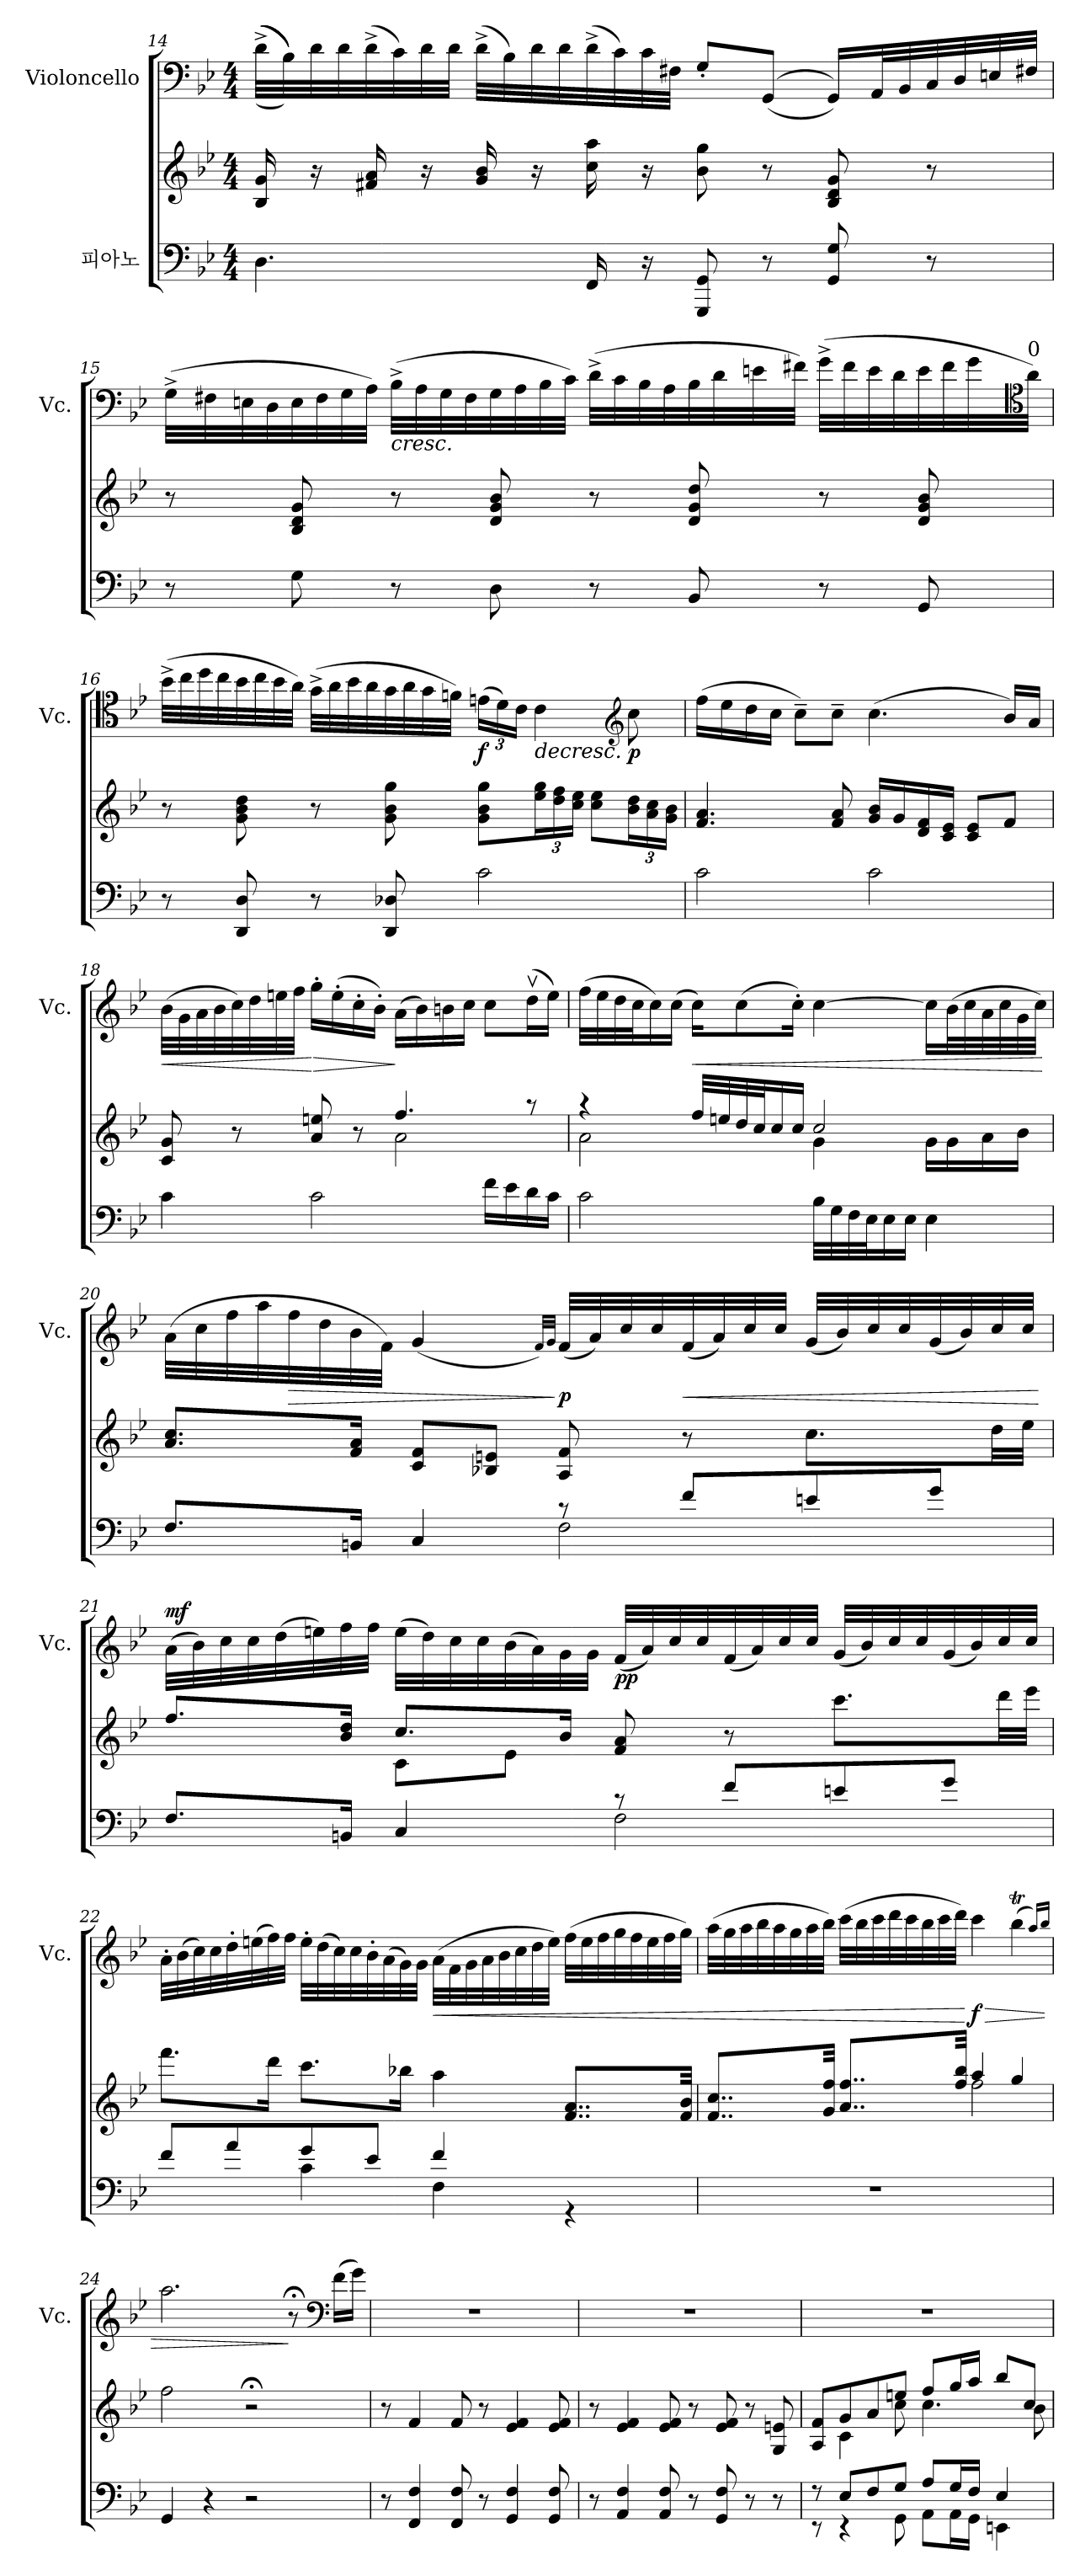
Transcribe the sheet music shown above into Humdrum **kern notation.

**kern	**kern	**kern	**dynam
*part2	*part2	*part1	*part1
*staff3	*staff2	*staff1	*staff1
*I"피아노	*	*I"Violoncello	*
*	*	*I'Vc.	*
!!LO:LB:g=z
*clefF4	*clefG2	*clefF4	*
*k[b-e-]	*k[b-e-]	*k[b-e-]	*
*M4/4	*M4/4	*M4/4	*
=14	=14	=14	=14
4.D\	16B-/ 16g/	((((32d^\LLL	.
.	.	32B-\))))	.
.	16r	32d\	.
.	.	32d\	.
.	16f#X/ 16a/	(32d^\	.
.	.	32c\)	.
.	16r	32d\	.
.	.	32d\JJJ	.
.	16g/ 16b-/	(32d^\LLL	.
.	.	32B-\)	.
.	16r	32d\	.
.	.	32d\	.
16FF/	16cc\ 16aa\	(32d^\	.
.	.	32c\)	.
16r	16r	32c\	.
.	.	32F#X\JJJ	.
8GGG/ 8GG/	8b-\ 8gg\	8G'/L	.
8r	8r	((8GG/J	.
8GG/ 8G/	8B-/ 8d/ 8g/	16GG/LL))	.
.	.	32AA/L	.
.	.	32BB-/	.
8r	8r	32C/	.
.	.	32D/	.
.	.	32En/	.
.	.	32F#X/JJJ	.
!!LO:LB:g=z
=15	=15	=15	=15
8r	8r	(32G^\LLL	.
.	.	32F#X\	.
.	.	32En\	.
.	.	32D\	.
8G\	8B-/ 8d/ 8g/	32E\	.
.	.	32F#\	.
.	.	32G\	.
.	.	32A\JJJ)	.
!	!	!	!LO:HP:b
8r	8r	(32B-^\LLL	<
.	.	32A\	.
.	.	32G\	.
.	.	32F#\	.
8D\	8d/ 8g/ 8b-/	32G\	.
.	.	32A\	.
.	.	32B-\	.
.	.	32c\JJJ)	.
8r	8r	(32d^\LLL	.
.	.	32c\	.
.	.	32B-\	.
.	.	32A\	.
8BB-/	8d/ 8g/ 8dd/	32B-\	.
.	.	32d\	.
.	.	32en\	.
.	.	32f#X\JJJ)	.
8r	8r	(32g^\LLL	.
.	.	32f#\	.
.	.	32e\	.
.	.	32d\	.
8GG/	8d/ 8g/ 8b-/	32e\	.
.	.	32f#\	.
.	.	32g\	.
*	*	*clefC4	*
!	!	!LO:TX:a:t=0	!
.	.	32a\JJJ)	.
!!LO:LB:g=z
=16	=16	=16	=16
8r	8r	(32b-^\LLL	.
.	.	32cc\	.
.	.	32dd\	.
.	.	32cc\	.
8DD/ 8D/	8g\ 8b-\ 8dd\	32b-\	.
.	.	32cc\	.
.	.	32b-\	.
.	.	32a\JJJ)	.
8r	8r	(32g^\LLL	.
.	.	32a\	.
.	.	32b-\	.
.	.	32a\	.
8DD/ 8D-X/	8g\ 8b-\ 8gg\	32g\	.
.	.	32a\	.
.	.	32g\	.
.	.	32fn\JJJ)	.
*	*	*Xbrackettup	*
!	!	!	!LO:DY:b
2c\	8g\ 8b-\ 8gg\L	(24en\LL	f
.	.	24d\)	.
.	.	24c\JJ	.
*	*Xbrackettup	*	*
!	!	!	!LO:HP:n=1:b
.	24ee-\ 24gg\L	4c\	[ >
.	24dd\ 24ff\	.	.
.	24cc\ 24ee-\JJ	.	.
.	8cc\ 8ee-\L	.	.
*	*	*clefG2	*
!	!	!	!LO:DY:b
.	24b-\ 24dd\L	8cc\	p
.	24a\ 24cc\	.	.
.	24g\ 24b-\JJ	.	.
.	.	.	]
!!LO:PB:g=z
=17	=17	=17	=17
2c\	4.f/ 4.a/	(16ff\LL	.
.	.	16ee-\	.
.	.	16dd\	.
.	.	16cc\JJ	.
.	.	8cc~\L)	.
.	8f/ 8a/	8cc~\J	.
2c\	16g/ 16b-/LL	(4.cc\	.
.	16g/	.	.
.	16d/ 16f/	.	.
.	16c/ 16e-/JJ	.	.
.	8c/ 8e-/L	.	.
.	8f/J	16b-/LL)	.
.	.	16a/JJ	.
=18	=18	=18	=18
*	*^	*	*
!	!	!	!	!LO:HP:b
4c\	8c/ 8g/	2ryy	(32b-\LLL	<
.	.	.	32g\	.
.	.	.	32a\	.
.	.	.	32b-\	.
.	8r	.	32cc\)	.
.	.	.	32dd\	.
.	.	.	32een\	.
.	.	.	32ff\JJJ	.
!	!	!	!	!LO:HP:n=1:b
2c\	8a/ 8een/	.	16gg'\LL	[ >
.	.	.	(16ee'\	.
.	8r	.	16cc'\	.
.	.	.	16b-'\JJ)	.
.	4.ff/	2a\	(16a\LL	]
.	.	.	16b-\)	.
.	.	.	16bn\	.
.	.	.	16cc\JJ	.
16f\LL	.	.	8cc\L	.
16e-\	.	.	.	.
16d\	8r	.	(16ddv\L	.
16c\JJ	.	.	16ee\JJ)	.
!!LO:LB:g=z
=19	=19	=19	=19	=19
2c\	4r	2a\	(32ff\LLL	.
.	.	.	32ee-\	.
.	.	.	32dd\	.
.	.	.	32cc\J	.
.	.	.	16cc\)	.
.	.	.	(16cc\JJ	.
!	!	!	!	!LO:HP:b
.	32ff/LLL	.	16cc\KL)	<
.	32een/	.	.	.
.	32dd/	.	(8cc\	.
.	32cc/J	.	.	.
.	16cc/	.	.	.
.	16cc/JJ	.	16cc'\Jk)	.
32B-\LLL	2cc/	4g\	[4cc\	.
32G\	.	.	.	.
32F\	.	.	.	.
32E-\J	.	.	.	.
16E-\	.	.	.	.
16E-\JJ	.	.	.	.
4E-\	.	16g\LL	16cc\LL]	.
.	.	16g\	(32b-\L	.
.	.	.	32cc\	.
.	.	16a\	32a\	.
.	.	.	32cc\	.
.	.	16b-\JJ	32g\	.
.	.	.	32cc\JJJ)	.
*	*v	*v	*	*
.	.	.	[
!!LO:LB:g=z
=20	=20	=20	=20
*^	*	*	*
8.F/L	2ryy	8.a/ 8.cc/L	(32a\LLL	.
.	.	.	32cc\	.
.	.	.	32ff\	.
.	.	.	32aa\	.
!	!	!	!	!LO:HP:b
.	.	.	32ff\	>
.	.	.	32dd\	.
16BBn/Jk	.	16f/ 16a/Jk	32b-\	.
.	.	.	32f\JJJ)	.
4C/	.	8c/ 8f/L	(4g/	.
.	.	8B-X/ 8en/J	.	.
.	.	.	32qf/LLL)	.
.	.	.	32qg/JJJ	.
!	!	!	!	!LO:DY:n=1:b
8r	2F\	8A/ 8f/	(32f/LLL	] p
.	.	.	32a/)	.
.	.	.	32cc/	.
.	.	.	32cc/	.
!	!	!	!	!LO:HP:b
8f/L	.	8r	(32f/	<
.	.	.	32a/)	.
.	.	.	32cc/	.
.	.	.	32cc/JJJ	.
8en/	.	8.cc\L	(32g/LLL	.
.	.	.	32b-/)	.
.	.	.	32cc/	.
.	.	.	32cc/	.
8g/J	.	.	(32g/	.
.	.	.	32b-/)	.
.	.	32dd\LL	32cc/	.
.	.	32ee-\JJJ	32cc/JJJ	.
*v	*v	*	*	*
.	.	.	[
!!LO:LB:g=z
=21	=21	=21	=21
*^	*^	*	*
!	!	!	!	!	!LO:DY:a
8.F/L	2ryy	8.ff/L	4ryy	(32a\LLL	mf
.	.	.	.	32b-\)	.
.	.	.	.	32cc\	.
.	.	.	.	32cc\	.
.	.	.	.	(32dd\	.
.	.	.	.	32een\)	.
16BBn/Jk	.	16b-/ 16dd/Jk	.	32ff\	.
.	.	.	.	32ff\JJJ	.
4C/	.	8.cc/L	8c\L	(32ee\LLL	.
.	.	.	.	32dd\)	.
.	.	.	.	32cc\	.
.	.	.	.	32cc\	.
.	.	.	8e-\J	(32b-\	.
.	.	.	.	32a\)	.
.	.	16b-/Jk	.	32g\	.
.	.	.	.	32g\JJJ	.
!	!	!	!	!	!LO:DY:b
8r	2F\	8f/ 8a/	2ryy	(32f/LLL	pp
.	.	.	.	32a/)	.
.	.	.	.	32cc/	.
.	.	.	.	32cc/	.
8f/L	.	8r	.	(32f/	.
.	.	.	.	32a/)	.
.	.	.	.	32cc/	.
.	.	.	.	32cc/JJJ	.
8en/	.	8.ccc\L	.	(32g/LLL	.
.	.	.	.	32b-/)	.
.	.	.	.	32cc/	.
.	.	.	.	32cc/	.
8g/J	.	.	.	(32g/	.
.	.	.	.	32b-/)	.
.	.	32ddd\LL	.	32cc/	.
.	.	32eee-\JJJ	.	32cc/JJJ	.
*	*	*v	*v	*	*
!!LO:PB:g=z
=22	=22	=22	=22	=22
!	!	!	!	!LO:DY:a
!	!	!	!	!LO:DY:n=1:a
8f/L	4ryy	8.fff\L	32a'\LLL	f mf
.	.	.	(32b-\	.
.	.	.	32cc\)	.
.	.	.	32cc\	.
8a/	.	.	32dd'\	.
.	.	.	(32een\	.
.	.	16ddd\Jk	32ff\)	.
.	.	.	32ff\JJJ	.
8g/	4c\	8.ccc\L	32ee'\LLL	.
.	.	.	(32dd\	.
.	.	.	32cc\)	.
.	.	.	32cc\	.
8e-/J	.	.	32b-'\	.
.	.	.	(32a\	.
.	.	16bb-X\Jk	32g\)	.
.	.	.	32g\JJJ	.
!	!	!	!	!LO:HP:b
4f/	4F\	4aa\	(32a\LLL	<
.	.	.	32f\	.
.	.	.	32g\	.
.	.	.	32a\	.
.	.	.	32b-\	.
.	.	.	32cc\	.
.	.	.	32dd\	.
.	.	.	32ee\JJJ)	.
4rGG	4ryy	8..f/ 8..a/L	(32ff\LLL	.
.	.	.	32ee\	.
.	.	.	32ff\	.
.	.	.	32gg\	.
.	.	.	32ff\	.
.	.	.	32ee\	.
.	.	.	32ff\	.
.	.	32f/ 32b-/Jkk	32gg\JJJ)	.
*v	*v	*	*	*
!!LO:LB:g=z
=23	=23	=23	=23
*	*^	*	*
1r	8..f/ 8..cc/L	2ryy	(32aa\LLL	.
.	.	.	32gg\	.
.	.	.	32aa\	.
.	.	.	32bb-\	.
.	.	.	32aa\	.
.	.	.	32gg\	.
.	.	.	32aa\	.
.	32g/ 32ff/Jkk	.	32bb-\JJJ)	.
.	8..a/ 8..ff/L	.	(32ccc\LLL	.
.	.	.	32bb-\	.
.	.	.	32ccc\	.
.	.	.	32ddd\	.
.	.	.	32ccc\	.
.	.	.	32bb-\	.
.	.	.	32ccc\	.
.	32ff/ 32bb-/Jkk	.	32ddd\JJJ)	.
!	!	!	!	!LO:HP:n=1:b
!	!	!	!	!LO:DY:n=1:b
.	4aa/	2ff\	4ccc\	[ > f
.	4gg/	.	(4bb-T\	.
*	*v	*v	*	*
.	.	16qaa/LL)	.
.	.	16qbb-/JJ	.
=24	=24	=24	=24
4GG/	2ff\	2.aa\	.
4r	.	.	.
2r	2r;<	.	.
.	.	8r;<	]
*	*	*clefF4	*
.	.	(16f\LL	.
.	.	16g\JJ)	.
=25	=25	=25	=25
8r	8r	1r	.
4FF/ 4F/	4f/	.	.
8FF/ 8F/	8f/	.	.
8r	8r	.	.
4GG/ 4F/	4e-/ 4f/	.	.
8GG/ 8F/	8e-/ 8f/	.	.
!!LO:LB:g=z
=26	=26	=26	=26
8r	8r	1r	.
4AA/ 4F/	4e-/ 4f/	.	.
8AA/ 8F/	8e-/ 8f/	.	.
8r	8r	.	.
8GG/ 8F/	8e-/ 8f/	.	.
8r	8r	.	.
8r	8G/ 8en/	.	.
=27	=27	=27	=27
*^	*^	*	*
8r	8r	8A/ 8f/L	8ryy	1r	.
8E-/L	4r	8g/	4c\	.	.
8F/	.	8a/	.	.	.
8G/J	8GG\	8een/J	8cc\	.	.
8A/L	8AA\L	8ff/L	4.cc\	.	.
16G/L	16AA\L	16gg/L	.	.	.
16F/JJ	16GG\JJ	16aa/JJ	.	.	.
4E-/	4EEn\	8bb-/L	.	.	.
.	.	8cc/J	8b-\	.	.
*v	*v	*	*	*	*
*	*v	*v	*	*
=	=	=	=
*-	*-	*-	*-
